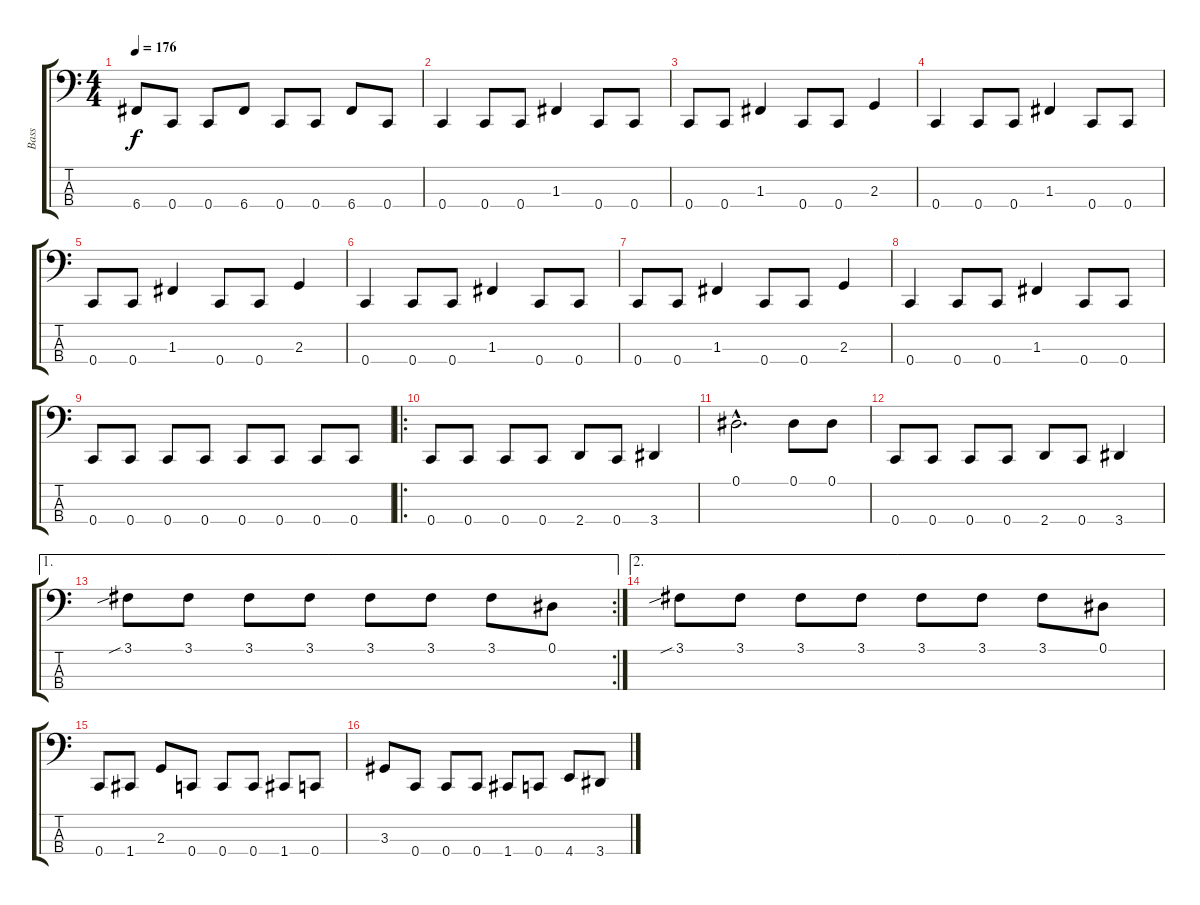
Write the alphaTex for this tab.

\track ("Bass" "Bass") {instrument electricbassfinger}
\staff {score tabs}
\tuning (Eb2 Bb1 F1 C1) {hide}
\ts (4 4)
\tempo 176
\clef f4
\ks c
6.4.8{dy f} 0.4.8 0.4.8 6.4.8 0.4.8 0.4.8 6.4.8 0.4.8 |
0.4.4 0.4.8 0.4.8 1.3.4 0.4.8 0.4.8 |
0.4.8 0.4.8 1.3.4 0.4.8 0.4.8 2.3.4 |
0.4.4 0.4.8 0.4.8 1.3.4 0.4.8 0.4.8 |
0.4.8 0.4.8 1.3.4 0.4.8 0.4.8 2.3.4 |
0.4.4 0.4.8 0.4.8 1.3.4 0.4.8 0.4.8 |
0.4.8 0.4.8 1.3.4 0.4.8 0.4.8 2.3.4 |
0.4.4 0.4.8 0.4.8 1.3.4 0.4.8 0.4.8 |
0.4.8 0.4.8 0.4.8 0.4.8 0.4.8 0.4.8 0.4.8 0.4.8 |
\ro
0.4.8 0.4.8 0.4.8 0.4.8 2.4.8 0.4.8 3.4.4 |
0.1{hac}.2{d} 0.1.8 0.1.8 |
0.4.8 0.4.8 0.4.8 0.4.8 2.4.8 0.4.8 3.4.4 |
\ae 1
\rc 2
3.1{sib}.8 3.1.8 3.1.8 3.1.8 3.1.8 3.1.8 3.1.8 0.1.8 |
\ae 2
3.1{sib}.8 3.1.8 3.1.8 3.1.8 3.1.8 3.1.8 3.1.8 0.1.8 |
0.4.8 1.4.8 2.3.8 0.4.8 0.4.8 0.4.8 1.4.8 0.4.8 |
3.3.8 0.4.8 0.4.8 0.4.8 1.4.8 0.4.8 4.4.8 3.4.8
